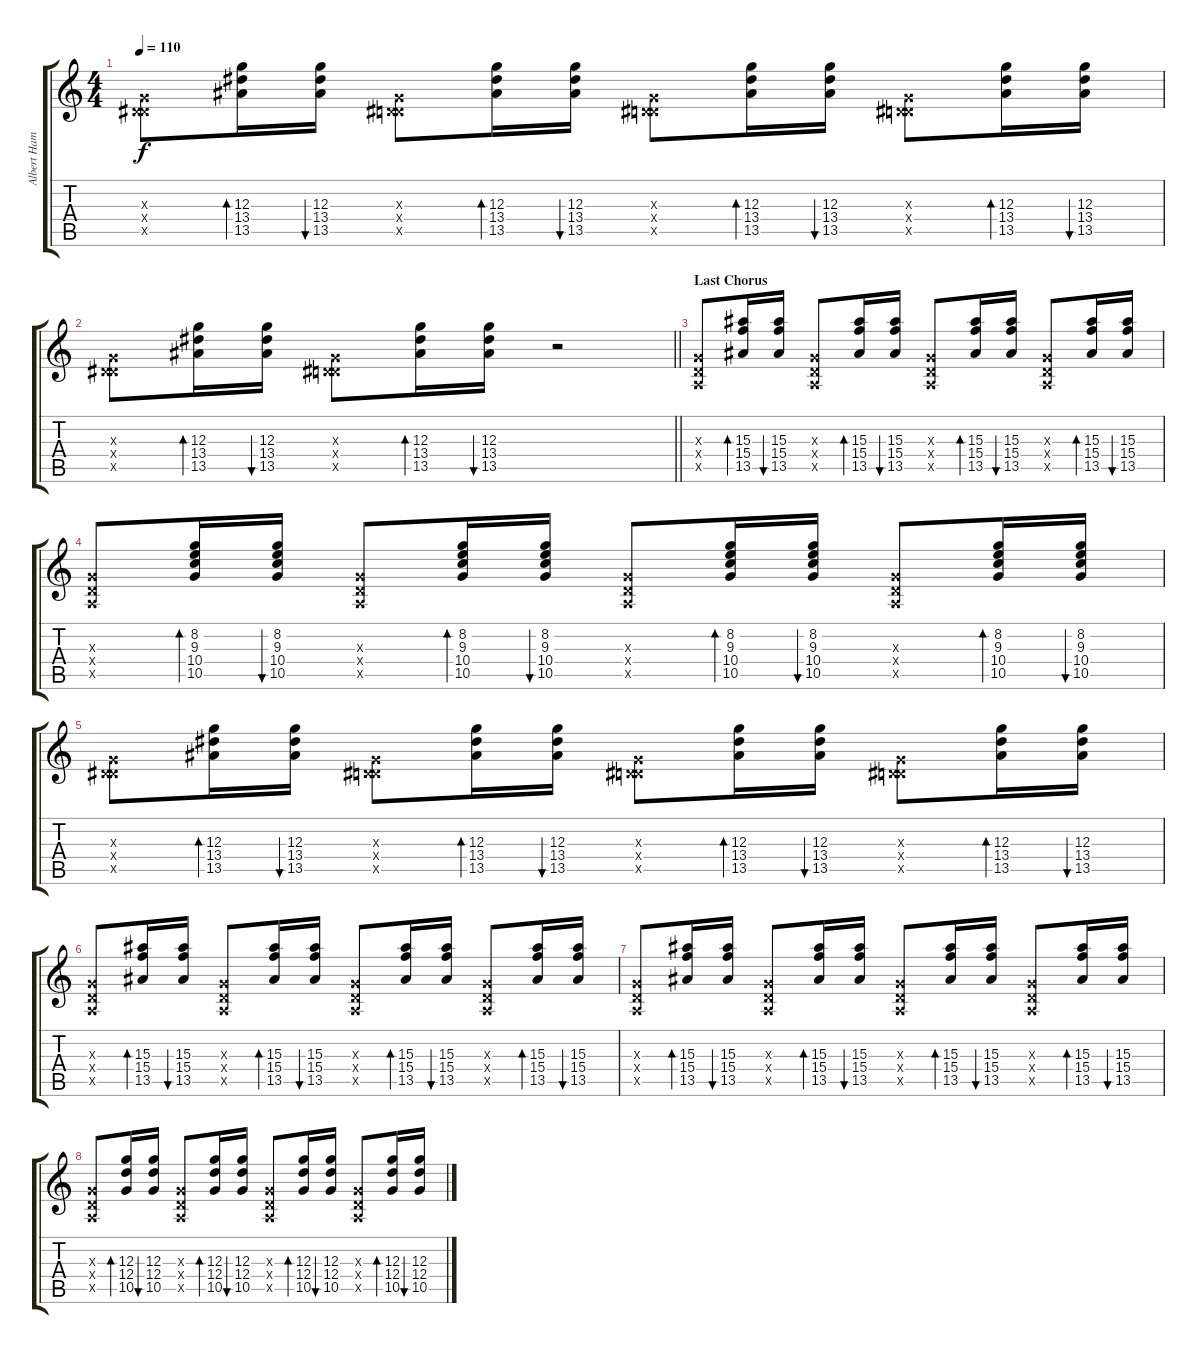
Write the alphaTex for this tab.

\track ("Albert Hammond Jr." "Albert Ham") {instrument distortionguitar}
\staff {score tabs}
\tuning (E4 B3 G3 D3 A2 E2) {hide}
\ts (4 4)
\tempo 110
\clef g2
\ks c
(0.3{x} 0.4{x} 6.5{x}).8{dy f} (12.3 13.4 13.5).16{bd 60} (12.3 13.4 13.5).16{bu 60} (0.3{x} 0.4{x} 6.5{x}).8 (12.3 13.4 13.5).16{bd 60} (12.3 13.4 13.5).16{bu 60} (0.3{x} 0.4{x} 6.5{x}).8 (12.3 13.4 13.5).16{bd 60} (12.3 13.4 13.5).16{bu 60} (0.3{x} 0.4{x} 6.5{x}).8 (12.3 13.4 13.5).16{bd 60} (12.3 13.4 13.5).16{bu 60} |
\barLineRight lightlight
(0.3{x} 0.4{x} 6.5{x}).8 (12.3 13.4 13.5).16{bd 60} (12.3 13.4 13.5).16{bu 60} (0.3{x} 0.4{x} 6.5{x}).8 (12.3 13.4 13.5).16{bd 60} (12.3 13.4 13.5).16{bu 60} r.2 |
\section ("" "Last Chorus")
(0.3{x} 0.4{x} 0.5{x}).8 (15.3 15.4 13.5).16{bd 60} (15.3 15.4 13.5).16{bu 60} (0.3{x} 0.4{x} 0.5{x}).8 (15.3 15.4 13.5).16{bd 60} (15.3 15.4 13.5).16{bu 60} (0.3{x} 0.4{x} 0.5{x}).8 (15.3 15.4 13.5).16{bd 60} (15.3 15.4 13.5).16{bu 60} (0.3{x} 0.4{x} 0.5{x}).8 (15.3 15.4 13.5).16{bd 60} (15.3 15.4 13.5).16{bu 480} |
(0.3{x} 0.4{x} 0.5{x}).8 (8.2 9.3 10.4 10.5).16{bd 480} (8.2 9.3 10.4 10.5).16{bu 480} (0.3{x} 0.4{x} 0.5{x}).8 (8.2 9.3 10.4 10.5).16{bd 480} (8.2 9.3 10.4 10.5).16{bu 480} (0.3{x} 0.4{x} 0.5{x}).8 (8.2 9.3 10.4 10.5).16{bd 480} (8.2 9.3 10.4 10.5).16{bu 480} (0.3{x} 0.4{x} 0.5{x}).8 (8.2 9.3 10.4 10.5).16{bd 480} (8.2 9.3 10.4 10.5).16{bu 480} |
(0.3{x} 0.4{x} 6.5{x}).8 (12.3 13.4 13.5).16{bd 60} (12.3 13.4 13.5).16{bu 60} (0.3{x} 0.4{x} 6.5{x}).8 (12.3 13.4 13.5).16{bd 60} (12.3 13.4 13.5).16{bu 60} (0.3{x} 0.4{x} 6.5{x}).8 (12.3 13.4 13.5).16{bd 60} (12.3 13.4 13.5).16{bu 60} (0.3{x} 0.4{x} 6.5{x}).8 (12.3 13.4 13.5).16{bd 60} (12.3 13.4 13.5).16{bu 60} |
(0.3{x} 0.4{x} 0.5{x}).8 (15.3 15.4 13.5).16{bd 60} (15.3 15.4 13.5).16{bu 60} (0.3{x} 0.4{x} 0.5{x}).8 (15.3 15.4 13.5).16{bd 60} (15.3 15.4 13.5).16{bu 60} (0.3{x} 0.4{x} 0.5{x}).8 (15.3 15.4 13.5).16{bd 60} (15.3 15.4 13.5).16{bu 60} (0.3{x} 0.4{x} 0.5{x}).8 (15.3 15.4 13.5).16{bd 60} (15.3 15.4 13.5).16{bu 480} |
(0.3{x} 0.4{x} 0.5{x}).8 (15.3 15.4 13.5).16{bd 60} (15.3 15.4 13.5).16{bu 60} (0.3{x} 0.4{x} 0.5{x}).8 (15.3 15.4 13.5).16{bd 60} (15.3 15.4 13.5).16{bu 60} (0.3{x} 0.4{x} 0.5{x}).8 (15.3 15.4 13.5).16{bd 60} (15.3 15.4 13.5).16{bu 60} (0.3{x} 0.4{x} 0.5{x}).8 (15.3 15.4 13.5).16{bd 60} (15.3 15.4 13.5).16{bu 480} |
(0.3{x} 0.4{x} 0.5{x}).8 (12.3 12.4 10.5).16{bd 480} (12.3 12.4 10.5).16{bu 480} (0.3{x} 0.4{x} 0.5{x}).8 (12.3 12.4 10.5).16{bd 480} (12.3 12.4 10.5).16{bu 480} (0.3{x} 0.4{x} 0.5{x}).8 (12.3 12.4 10.5).16{bd 480} (12.3 12.4 10.5).16{bu 480} (0.3{x} 0.4{x} 0.5{x}).8 (12.3 12.4 10.5).16{bd 480} (12.3 12.4 10.5).16{bu 480}
